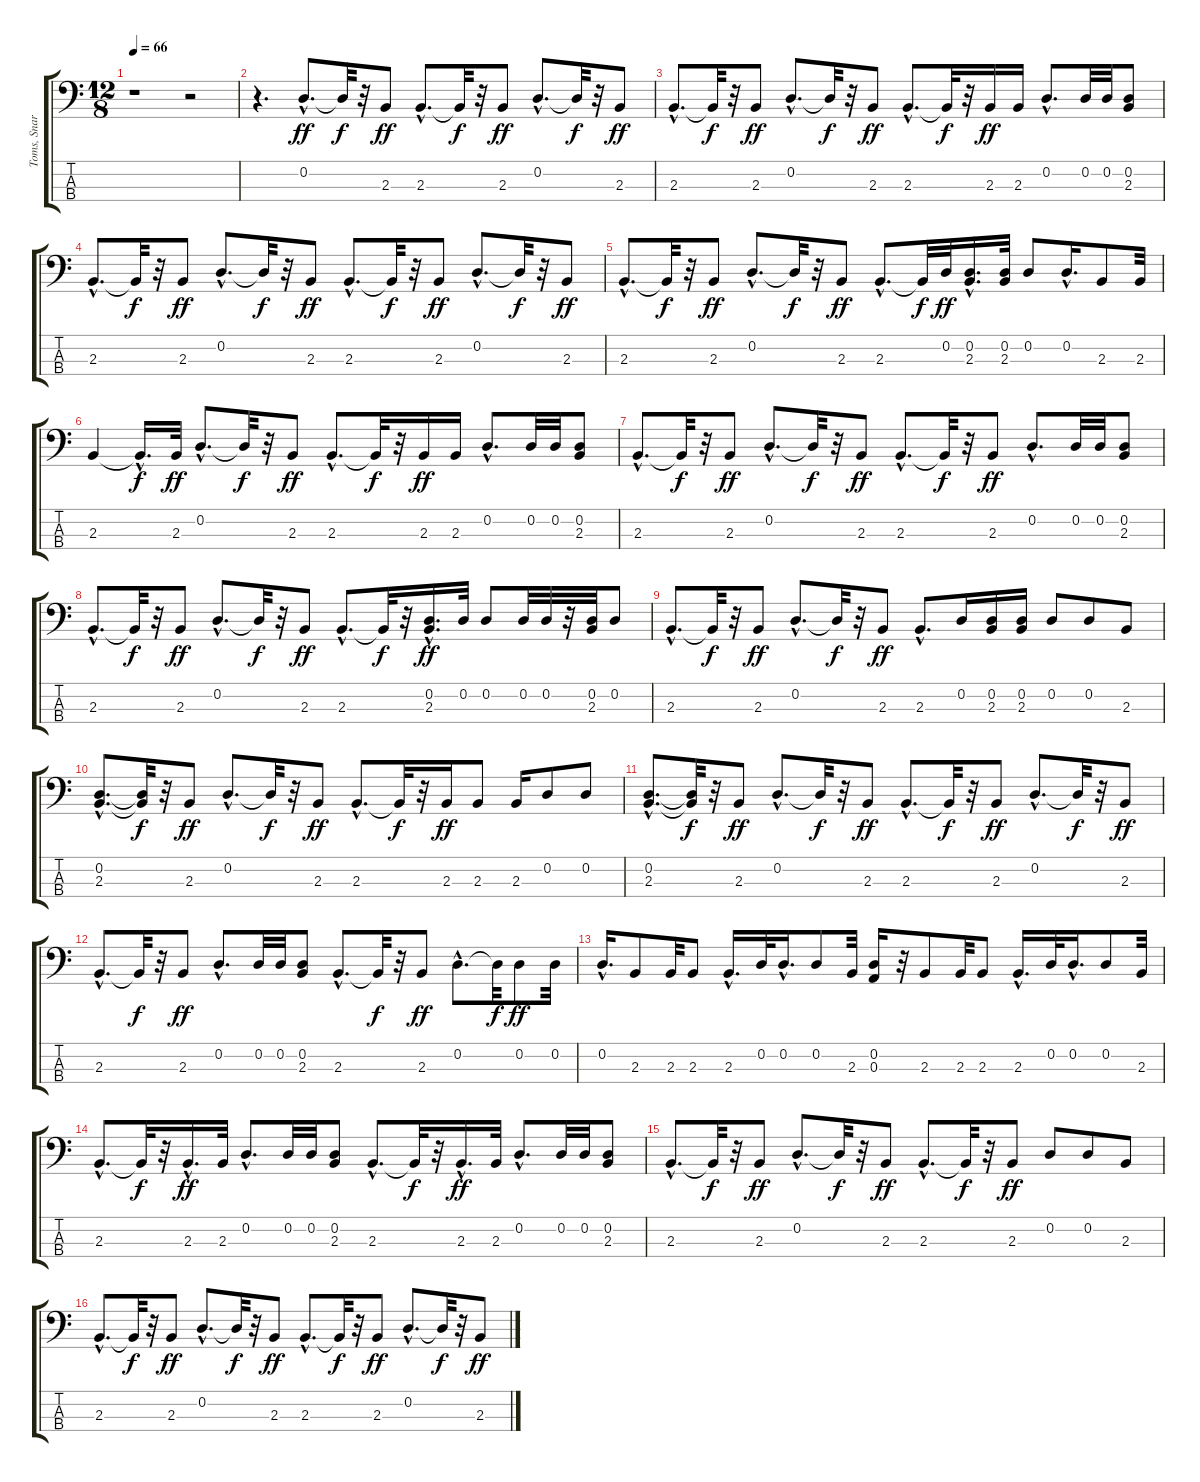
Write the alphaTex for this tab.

\track ("Toms, Snare, Bass Drum" "Toms, Snar") {instrument acousticguitarnylon}
\staff {score tabs}
\tuning (G2 D2 A1 E1) {hide}
\ts (12 8)
\tempo 66
\clef f4
\ks c
r.1{dy ff instrument acousticguitarnylon} r.2 |
r.4{d} 0.2{hac}.8{d} 0.2{t}.32{dy f} r.32 2.3.8{dy ff} 2.3{hac}.8{d} 2.3{t}.32{dy f} r.32 2.3.8{dy ff} 0.2{hac}.8{d} 0.2{t}.32{dy f} r.32 2.3.8{dy ff} |
2.3{hac}.8{d} 2.3{t}.32{dy f} r.32 2.3.8{dy ff} 0.2{hac}.8{d} 0.2{t}.32{dy f} r.32 2.3.8{dy ff} 2.3{hac}.8{d} 2.3{t}.32{dy f} r.32 2.3.16{dy ff} 2.3.16 0.2{hac}.8{d} 0.2.32 0.2.32 (0.2 2.3).8 |
2.3{hac}.8{d} 2.3{t}.32{dy f} r.32 2.3.8{dy ff} 0.2{hac}.8{d} 0.2{t}.32{dy f} r.32 2.3.8{dy ff} 2.3{hac}.8{d} 2.3{t}.32{dy f} r.32 2.3.8{dy ff} 0.2{hac}.8{d} 0.2{t}.32{dy f} r.32 2.3.8{dy ff} |
2.3{hac}.8{d} 2.3{t}.32{dy f} r.32 2.3.8{dy ff} 0.2{hac}.8{d} 0.2{t}.32{dy f} r.32 2.3.8{dy ff} 2.3{hac}.8{d} 2.3{t}.32{dy f} 0.2.32{dy ff} (0.2{hac} 2.3{hac}).16{d} (0.2 2.3).32 0.2.8 0.2{hac}.16{d} 2.3.8 2.3.32 |
2.3.4 2.3{hac t}.16{d dy f} 2.3.32{dy ff} 0.2{hac}.8{d} 0.2{t}.32{dy f} r.32 2.3.8{dy ff} 2.3{hac}.8{d} 2.3{t}.32{dy f} r.32 2.3.16{dy ff} 2.3.16 0.2{hac}.8{d} 0.2.32 0.2.32 (0.2 2.3).8 |
2.3{hac}.8{d} 2.3{t}.32{dy f} r.32 2.3.8{dy ff} 0.2{hac}.8{d} 0.2{t}.32{dy f} r.32 2.3.8{dy ff} 2.3{hac}.8{d} 2.3{t}.32{dy f} r.32 2.3.8{dy ff} 0.2{hac}.8{d} 0.2.32 0.2.32 (0.2 2.3).8 |
2.3{hac}.8{d} 2.3{t}.32{dy f} r.32 2.3.8{dy ff} 0.2{hac}.8{d} 0.2{t}.32{dy f} r.32 2.3.8{dy ff} 2.3{hac}.8{d} 2.3{t}.32{dy f} r.32 (0.2{hac} 2.3{hac}).16{d dy ff} 0.2.32 0.2.8 0.2.32 0.2.32 r.32 (0.2 2.3).32 0.2.8 |
2.3{hac}.8{d} 2.3{t}.32{dy f} r.32 2.3.8{dy ff} 0.2{hac}.8{d} 0.2{t}.32{dy f} r.32 2.3.8{dy ff} 2.3{hac}.8{d} 0.2.16 (0.2 2.3).16 (0.2 2.3).16 0.2.8 0.2.8 2.3.8 |
(0.2{hac} 2.3{hac}).8{d} (0.2{t} 2.3{t}).32{dy f} r.32 2.3.8{dy ff} 0.2{hac}.8{d} 0.2{t}.32{dy f} r.32 2.3.8{dy ff} 2.3{hac}.8{d} 2.3{t}.32{dy f} r.32 2.3.16{dy ff} 2.3.8 2.3.16 0.2.8 0.2.8 |
(0.2{hac} 2.3{hac}).8{d} (0.2{t} 2.3{t}).32{dy f} r.32 2.3.8{dy ff} 0.2{hac}.8{d} 0.2{t}.32{dy f} r.32 2.3.8{dy ff} 2.3{hac}.8{d} 2.3{t}.32{dy f} r.32 2.3.8{dy ff} 0.2{hac}.8{d} 0.2{t}.32{dy f} r.32 2.3.8{dy ff} |
2.3{hac}.8{d} 2.3{t}.32{dy f} r.32 2.3.8{dy ff} 0.2{hac}.8{d} 0.2.32 0.2.32 (0.2 2.3).8 2.3{hac}.8{d} 2.3{t}.32{dy f} r.32 2.3.8{dy ff} 0.2{hac}.8{d} 0.2{t}.32{dy f} 0.2.8{dy ff} 0.2.32 |
0.2{hac}.16{d} 2.3.8 2.3.32 2.3.8 2.3{hac}.16{d} 0.2.32 0.2{hac}.16{d} 0.2.8 2.3.32 (0.2 0.3).16 r.32 2.3.8 2.3.32 2.3.8 2.3{hac}.16{d} 0.2.32 0.2{hac}.16{d} 0.2.8 2.3.32 |
2.3{hac}.8{d} 2.3{t}.32{dy f} r.32 2.3{hac}.16{d dy ff} 2.3.32 0.2{hac}.8{d} 0.2.32 0.2.32 (0.2 2.3).8 2.3{hac}.8{d} 2.3{t}.32{dy f} r.32 2.3{hac}.16{d dy ff} 2.3.32 0.2{hac}.8{d} 0.2.32 0.2.32 (0.2 2.3).8 |
2.3{hac}.8{d} 2.3{t}.32{dy f} r.32 2.3.8{dy ff} 0.2{hac}.8{d} 0.2{t}.32{dy f} r.32 2.3.8{dy ff} 2.3{hac}.8{d} 2.3{t}.32{dy f} r.32 2.3.8{dy ff} 0.2.8 0.2.8 2.3.8 |
2.3{hac}.8{d} 2.3{t}.32{dy f} r.32 2.3.8{dy ff} 0.2{hac}.8{d} 0.2{t}.32{dy f} r.32 2.3.8{dy ff} 2.3{hac}.8{d} 2.3{t}.32{dy f} r.32 2.3.8{dy ff} 0.2{hac}.8{d} 0.2{t}.32{dy f} r.32 2.3.8{dy ff}
